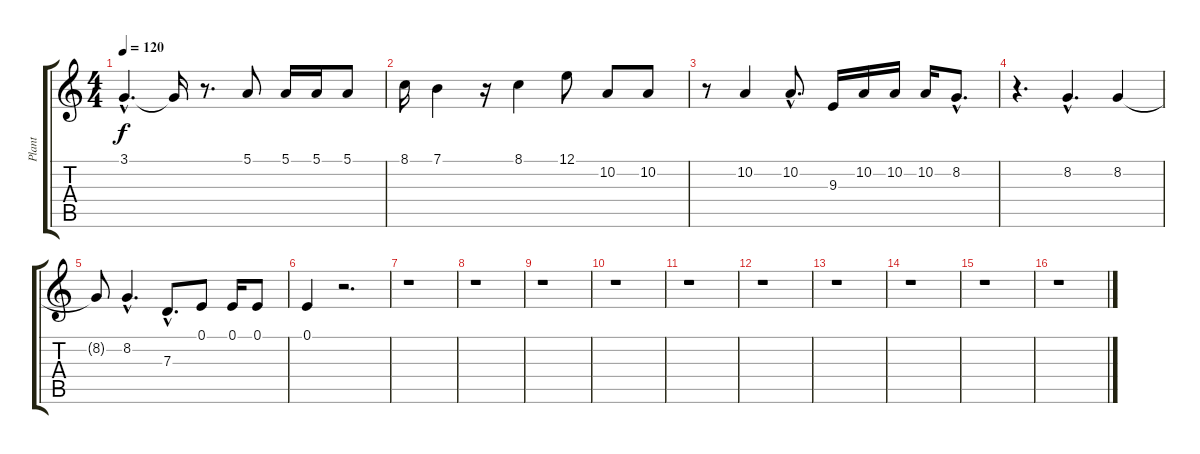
\track ("Plant" "Plant") {instrument flute}
\staff {score tabs}
\tuning (E4 B3 G3 D3 A2 E2) {hide}
\ts (4 4)
\tempo 120
\clef g2
\ks c
3.1{hac t}.4{d dy f} 3.1{t}.16 r.8{d} 5.1.8 5.1.16 5.1.16 5.1.8 |
8.1.16 7.1.4 r.16 8.1.4 12.1.8 10.2.8 10.2.8 |
r.8 10.2.4 10.2{hac}.8{d} 9.3.16 10.2.16 10.2.16 10.2.16 8.2{hac}.8{d} |
r.4{d} 8.2{hac}.4{d} 8.2.4 |
8.2{t}.8 8.2{hac}.4{d} 7.3{hac}.8{d} 0.1.8 0.1.16 0.1.8 |
0.1.4 r.2{d} |
r.1 |
r.1 |
r.1 |
r.1 |
r.1 |
r.1 |
r.1 |
r.1 |
r.1 |
r.1
